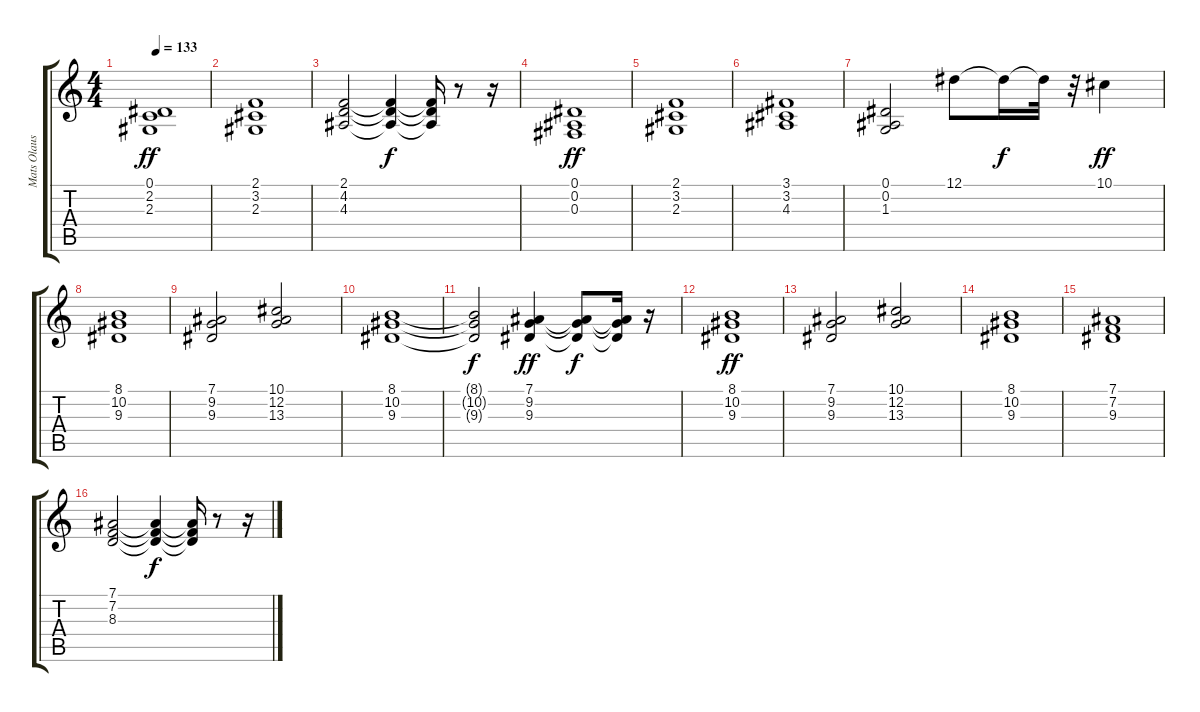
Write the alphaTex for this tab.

\track ("Mats Olausson" "Mats Olaus") {instrument rockorgan}
\staff {score tabs}
\tuning (Eb4 Bb3 Gb3 Db3 Ab2 Eb2) {hide}
\ts (4 4)
\tempo 133
\clef g2
\ks c
(0.1 2.2 2.3).1{dy ff} |
(2.1 3.2 2.3).1 |
(2.1 4.2 4.3).2 (2.1{t} 4.2{t} 4.3{t}).4{dy f} (2.1{t} 4.2{t} 4.3{t}).16 r.8 r.16 |
(0.1 0.2 0.3).1{dy ff} |
(2.1 3.2 2.3).1 |
(3.1 3.2 4.3).1 |
(0.1 0.2 1.3).2 12.1.8 12.1{t}.16{dy f} 12.1{t}.32 r.32 10.1.4{dy ff} |
(8.1 10.2 9.3).1 |
(7.1 9.2 9.3).2 (10.1 12.2 13.3).2 |
(8.1 10.2 9.3).1 |
(8.1{t} 10.2{t} 9.3{t}).2{dy f} (7.1 9.2 9.3).4{dy ff} (7.1{t} 9.2{t} 9.3{t}).8{dy f} (7.1{t} 9.2{t} 9.3{t}).16 r.16 |
(8.1 10.2 9.3).1{dy ff} |
(7.1 9.2 9.3).2 (10.1 12.2 13.3).2 |
(8.1 10.2 9.3).1 |
(7.1 7.2 9.3).1 |
(7.1 7.2 8.3).2 (7.1{t} 7.2{t} 8.3{t}).4{dy f} (7.1{t} 7.2{t} 8.3{t}).16 r.8 r.16
